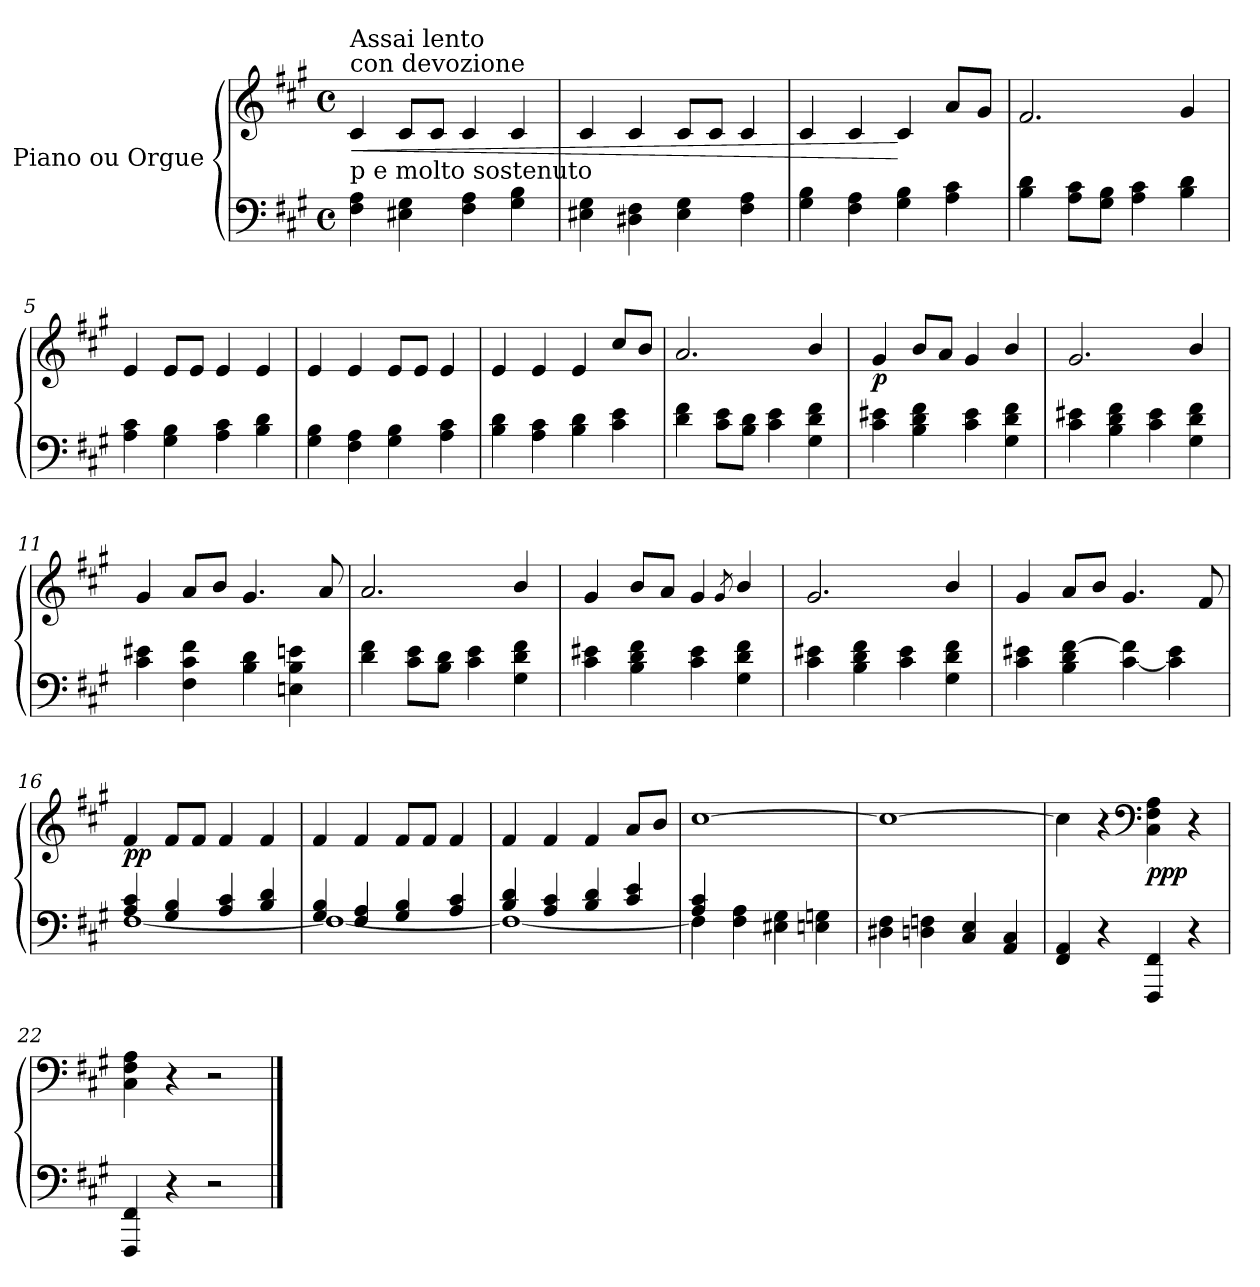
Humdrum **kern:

**kern	**kern	**dynam
*part1	*part1	*part1
*staff2	*staff1	*staff1/2
*I"Piano   ou Orgue	*	*
*clefF4	*clefG2	*
*k[f#c#g#]	*k[f#c#g#]	*
*A:	*A:	*
*M4/4	*M4/4	*
*met(c)	*met(c)	*
=1	=1	=1
!	!LO:TX:b:t=p e molto sostenuto	!
!	!LO:TX:a:t=con devozione	!
!	!LO:TX:a:t=Assai lento	!
!	!	!LO:HP:b
4F#\ 4A\	4c#/	<
4E#X\ 4G#\	8c#/L	.
.	8c#/J	.
4F#\ 4A\	4c#/	.
4G#\ 4B\	4c#/	.
=2	=2	=2
4E#X\ 4G#\	4c#/	.
4D#X\ 4F#\	4c#/	.
4E#\ 4G#\	8c#/L	.
.	8c#/J	.
4F#\ 4A\	4c#/	.
=3	=3	=3
4G#\ 4B\	4c#/	.
4F#\ 4A\	4c#/	.
4G#\ 4B\	4c#/	[
4A\ 4c#\	8a/L	.
.	8g#/J	.
!!LO:LB:g=z
=4	=4	=4
4B\ 4d\	2.f#/	.
8A\ 8c#\L	.	.
8G#\ 8B\J	.	.
4A\ 4c#\	.	.
4B\ 4d\	4g#/	.
=5	=5	=5
4A\ 4c#\	4e/	.
4G#\ 4B\	8e/L	.
.	8e/J	.
4A\ 4c#\	4e/	.
4B\ 4d\	4e/	.
=6	=6	=6
4G#\ 4B\	4e/	.
4F#\ 4A\	4e/	.
4G#\ 4B\	8e/L	.
.	8e/J	.
4A\ 4c#\	4e/	.
=7	=7	=7
4B\ 4d\	4e/	.
4A\ 4c#\	4e/	.
4B\ 4d\	4e/	.
4c#\ 4e\	8cc#/L	.
.	8b/J	.
=8	=8	=8
4d\ 4f#\	2.a/	.
8c#\ 8e\L	.	.
8B\ 8d\J	.	.
4c#\ 4e\	.	.
4G#\ 4d\ 4f#\	4b/	.
!!LO:LB:g=z
=9	=9	=9
!	!	!LO:DY:b
4c#\ 4e#X\	4g#/	p
4B\ 4d\ 4f#\	8b/L	.
.	8a/J	.
4c#\ 4e#\	4g#/	.
4G#\ 4d\ 4f#\	4b/	.
=10	=10	=10
4c#\ 4e#X\	2.g#/	.
4B\ 4d\ 4f#\	.	.
4c#\ 4e#\	.	.
4G#\ 4d\ 4f#\	4b/	.
=11	=11	=11
4c#\ 4e#X\	4g#/	.
4F#\ 4c#\ 4f#\	8a/L	.
.	8b/J	.
4B\ 4d\	4.g#/	.
4En\ 4B\ 4en\	.	.
.	8a/	.
=12	=12	=12
4d\ 4f#\	2.a/	.
8c#\ 8e\L	.	.
8B\ 8d\J	.	.
4c#\ 4e\	.	.
4G#\ 4d\ 4f#\	4b/	.
=13	=13	=13
4c#\ 4e#X\	4g#/	.
4B\ 4d\ 4f#\	8b/L	.
.	8a/J	.
4c#\ 4e#\	4g#/	.
.	8qg#/	.
4G#\ 4d\ 4f#\	4b/	.
!!LO:LB:g=z
=14	=14	=14
4c#\ 4e#X\	2.g#/	.
4B\ 4d\ 4f#\	.	.
4c#\ 4e#\	.	.
4G#\ 4d\ 4f#\	4b/	.
=15	=15	=15
4c#\ 4e#X\	4g#/	.
4B\ 4d\ [4f#\	8a/L	.
.	8b/J	.
[4c#\ 4f#\]	4.g#/	.
4c#\] 4e#\	.	.
.	8f#/	.
=16	=16	=16
*^	*	*
!	!	!	!LO:DY:b
4A/ 4c#/	[1F#	4f#/	pp
4G#/ 4B/	.	8f#/L	.
.	.	8f#/J	.
4A/ 4c#/	.	4f#/	.
4B/ 4d/	.	4f#/	.
=17	=17	=17	=17
4G#/ 4B/	1F#_	4f#/	.
4F#/ 4A/	.	4f#/	.
4G#/ 4B/	.	8f#/L	.
.	.	8f#/J	.
4A/ 4c#/	.	4f#/	.
=18	=18	=18	=18
4B/ 4d/	1F#_	4f#/	.
4A/ 4c#/	.	4f#/	.
4B/ 4d/	.	4f#/	.
4c#/ 4e/	.	8a/L	.
.	.	8b/J	.
!!LO:LB:g=z
=19	=19	=19	=19
4A/ 4c#/	4F#\]	[1cc#	.
4F#\ 4A\	2.ryy	.	.
4E#X\ 4G#\	.	.	.
4En\ 4Gn\	.	.	.
*v	*v	*	*
=20	=20	=20
4D#X\ 4F#\	1cc#_	.
4Dn\ 4Fn\	.	.
4C#/ 4E/	.	.
4AA/ 4C#/	.	.
=21	=21	=21
4FF#/ 4AA/	4cc#\]	.
4r	4r	.
*	*clefF4	*
!	!	!LO:DY:b
4FFF#/ 4FF#/	4C#\ 4F#\ 4A\	ppp
4r	4r	.
=22	=22	=22
4FFF#/ 4FF#/	4C#\ 4F#\ 4A\	.
4r	4r	.
2r	2r	.
==	==	==
*-	*-	*-
